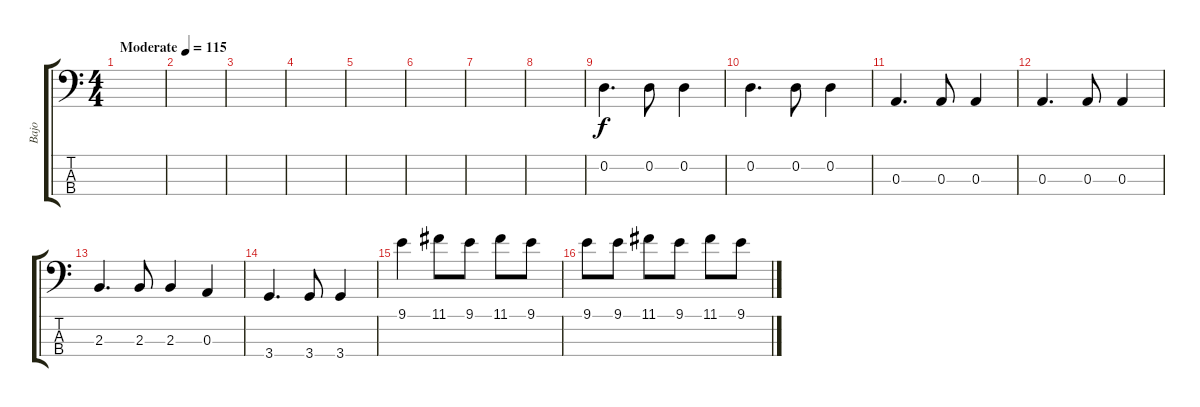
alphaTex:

\track ("Bajo" "Bajo") {instrument electricbassfinger}
\staff {score tabs}
\tuning (G2 D2 A1 E1) {hide}
\ts (4 4)
\tempo (115 "Moderate")
\clef f4
\ks c
|
|
|
|
|
|
|
|
0.2.4{d} 0.2.8 0.2.4 |
0.2.4{d} 0.2.8 0.2.4 |
0.3.4{d} 0.3.8 0.3.4 |
0.3.4{d} 0.3.8 0.3.4 |
2.3.4{d} 2.3.8 2.3.4 0.3.4 |
3.4.4{d} 3.4.8 3.4.4 |
9.1.4 11.1.8 9.1.8 11.1.8 9.1.8 |
9.1.8 9.1.8 11.1.8 9.1.8 11.1.8 9.1.8
